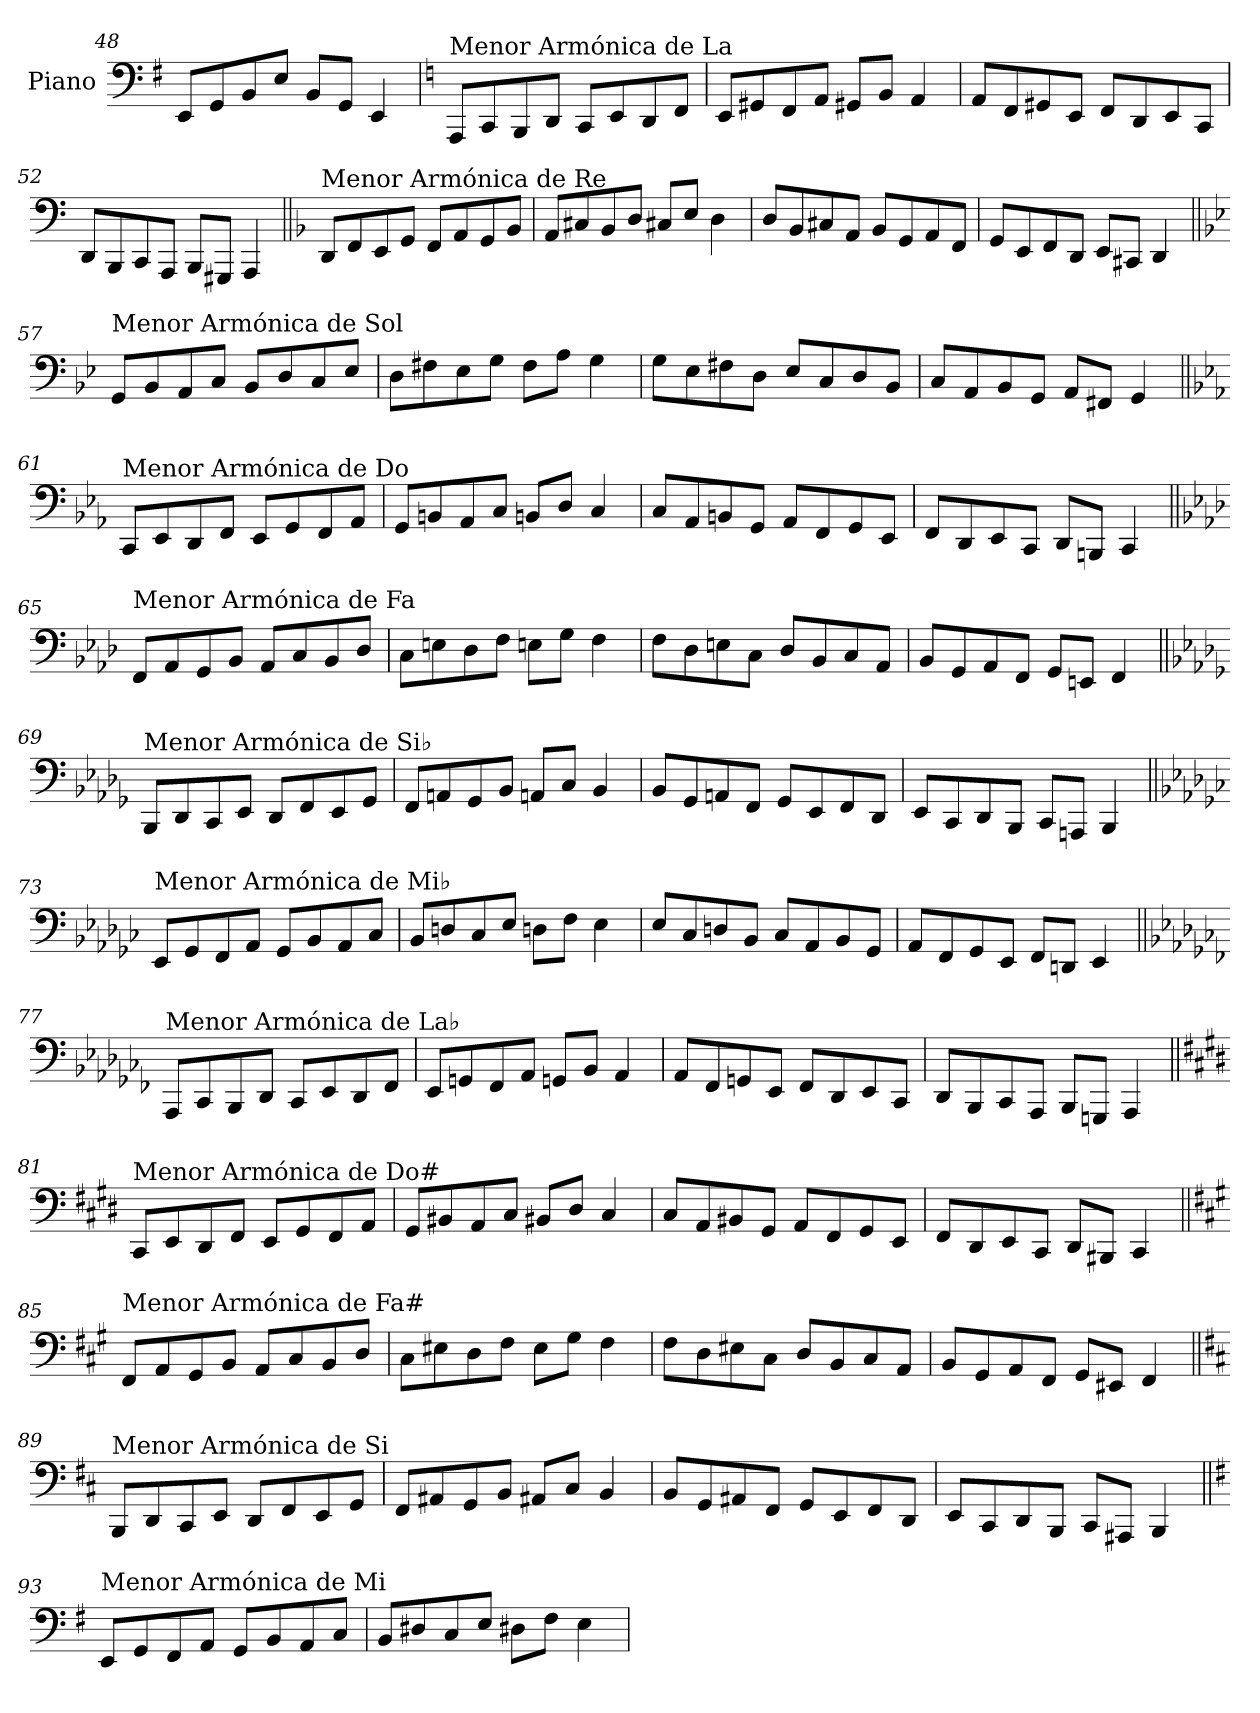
**kern
*part1
*staff1
*I"Piano
*I'Pno.
*clefF4
*k[f#]
=48
8EE/L
8GG/
8BB/
8E/J
8BB/L
8GG/J
4EE/
!!LO:PB:g=z
=49
*k[]
!LO:TX:a:t=Menor Armónica de La
8AAA/L
8CC/
8BBB/
8DD/J
8CC/L
8EE/
8DD/
8FF/J
=50
8EE/L
8GG#X/
8FF/
8AA/J
8GG#X/L
8BB/J
4AA/
=51
8AA/L
8FF/
8GG#X/
8EE/J
8FF/L
8DD/
8EE/
8CC/J
=52
8DD/L
8BBB/
8CC/
8AAA/J
8BBB/L
8GGG#X/J
4AAA/
!!LO:LB:g=z
=53||
*k[b-]
!LO:TX:a:t=Menor Armónica de Re
8DD/L
8FF/
8EE/
8GG/J
8FF/L
8AA/
8GG/
8BB-/J
=54
8AA/L
8C#X/
8BB-/
8D/J
8C#X/L
8E/J
4D\
=55
8D/L
8BB-/
8C#X/
8AA/J
8BB-/L
8GG/
8AA/
8FF/J
=56
8GG/L
8EE/
8FF/
8DD/J
8EE/L
8CC#X/J
4DD/
!!LO:LB:g=z
=57||
*k[b-e-]
!LO:TX:a:t=Menor Armónica de Sol
8GG/L
8BB-/
8AA/
8C/J
8BB-/L
8D/
8C/
8E-/J
=58
8D\L
8F#X\
8E-\
8G\J
8F#\L
8A\J
4G\
=59
8G\L
8E-\
8F#X\
8D\J
8E-/L
8C/
8D/
8BB-/J
=60
8C/L
8AA/
8BB-/
8GG/J
8AA/L
8FF#X/J
4GG/
!!LO:LB:g=z
=61||
*k[b-e-a-]
!LO:TX:a:t=Menor Armónica de Do
8CC/L
8EE-/
8DD/
8FF/J
8EE-/L
8GG/
8FF/
8AA-/J
=62
8GG/L
8BBn/
8AA-/
8C/J
8BBn/L
8D/J
4C/
=63
8C/L
8AA-/
8BBn/
8GG/J
8AA-/L
8FF/
8GG/
8EE-/J
=64
8FF/L
8DD/
8EE-/
8CC/J
8DD/L
8BBBn/J
4CC/
!!LO:LB:g=z
=65||
*k[b-e-a-d-]
!LO:TX:a:t=Menor Armónica de Fa
8FF/L
8AA-/
8GG/
8BB-/J
8AA-/L
8C/
8BB-/
8D-/J
=66
8C\L
8En\
8D-\
8F\J
8En\L
8G\J
4F\
=67
8F\L
8D-\
8En\
8C\J
8D-/L
8BB-/
8C/
8AA-/J
=68
8BB-/L
8GG/
8AA-/
8FF/J
8GG/L
8EEn/J
4FF/
!!LO:LB:g=z
=69||
*k[b-e-a-d-g-]
!LO:TX:a:t=Menor Armónica de Si♭
8BBB-/L
8DD-/
8CC/
8EE-/J
8DD-/L
8FF/
8EE-/
8GG-/J
=70
8FF/L
8AAn/
8GG-/
8BB-/J
8AAn/L
8C/J
4BB-/
=71
8BB-/L
8GG-/
8AAn/
8FF/J
8GG-/L
8EE-/
8FF/
8DD-/J
=72
8EE-/L
8CC/
8DD-/
8BBB-/J
8CC/L
8AAAn/J
4BBB-/
!!LO:LB:g=z
=73||
*k[b-e-a-d-g-c-]
!LO:TX:a:t=Menor Armónica de Mi♭
8EE-/L
8GG-/
8FF/
8AA-/J
8GG-/L
8BB-/
8AA-/
8C-/J
=74
8BB-/L
8Dn/
8C-/
8E-/J
8Dn\L
8F\J
4E-\
=75
8E-/L
8C-/
8Dn/
8BB-/J
8C-/L
8AA-/
8BB-/
8GG-/J
=76
8AA-/L
8FF/
8GG-/
8EE-/J
8FF/L
8DDn/J
4EE-/
!!LO:LB:g=z
=77||
*k[b-e-a-d-g-c-f-]
!LO:TX:a:t=Menor Armónica de La♭
8AAA-/L
8CC-/
8BBB-/
8DD-/J
8CC-/L
8EE-/
8DD-/
8FF-/J
=78
8EE-/L
8GGn/
8FF-/
8AA-/J
8GGn/L
8BB-/J
4AA-/
=79
8AA-/L
8FF-/
8GGn/
8EE-/J
8FF-/L
8DD-/
8EE-/
8CC-/J
=80
8DD-/L
8BBB-/
8CC-/
8AAA-/J
8BBB-/L
8GGGn/J
4AAA-/
!!LO:LB:g=z
=81||
*k[f#c#g#d#]
!LO:TX:a:t=Menor Armónica de Do#
8CC#/L
8EE/
8DD#/
8FF#/J
8EE/L
8GG#/
8FF#/
8AA/J
=82
8GG#/L
8BB#X/
8AA/
8C#/J
8BB#X/L
8D#/J
4C#/
=83
8C#/L
8AA/
8BB#X/
8GG#/J
8AA/L
8FF#/
8GG#/
8EE/J
=84
8FF#/L
8DD#/
8EE/
8CC#/J
8DD#/L
8BBB#X/J
4CC#/
!!LO:LB:g=z
=85||
*k[f#c#g#]
!LO:TX:a:t=Menor Armónica de Fa#
8FF#/L
8AA/
8GG#/
8BB/J
8AA/L
8C#/
8BB/
8D/J
=86
8C#\L
8E#X\
8D\
8F#\J
8E#\L
8G#\J
4F#\
=87
8F#\L
8D\
8E#X\
8C#\J
8D/L
8BB/
8C#/
8AA/J
=88
8BB/L
8GG#/
8AA/
8FF#/J
8GG#/L
8EE#X/J
4FF#/
!!LO:LB:g=z
=89||
*k[f#c#]
!LO:TX:a:t=Menor Armónica de Si
8BBB/L
8DD/
8CC#/
8EE/J
8DD/L
8FF#/
8EE/
8GG/J
=90
8FF#/L
8AA#X/
8GG/
8BB/J
8AA#X/L
8C#/J
4BB/
=91
8BB/L
8GG/
8AA#X/
8FF#/J
8GG/L
8EE/
8FF#/
8DD/J
=92
8EE/L
8CC#/
8DD/
8BBB/J
8CC#/L
8AAA#X/J
4BBB/
!!LO:LB:g=z
=93||
*k[f#]
!LO:TX:a:t=Menor Armónica de Mi
8EE/L
8GG/
8FF#/
8AA/J
8GG/L
8BB/
8AA/
8C/J
=94
8BB/L
8D#X/
8C/
8E/J
8D#X\L
8F#\J
4E\
=
*-
